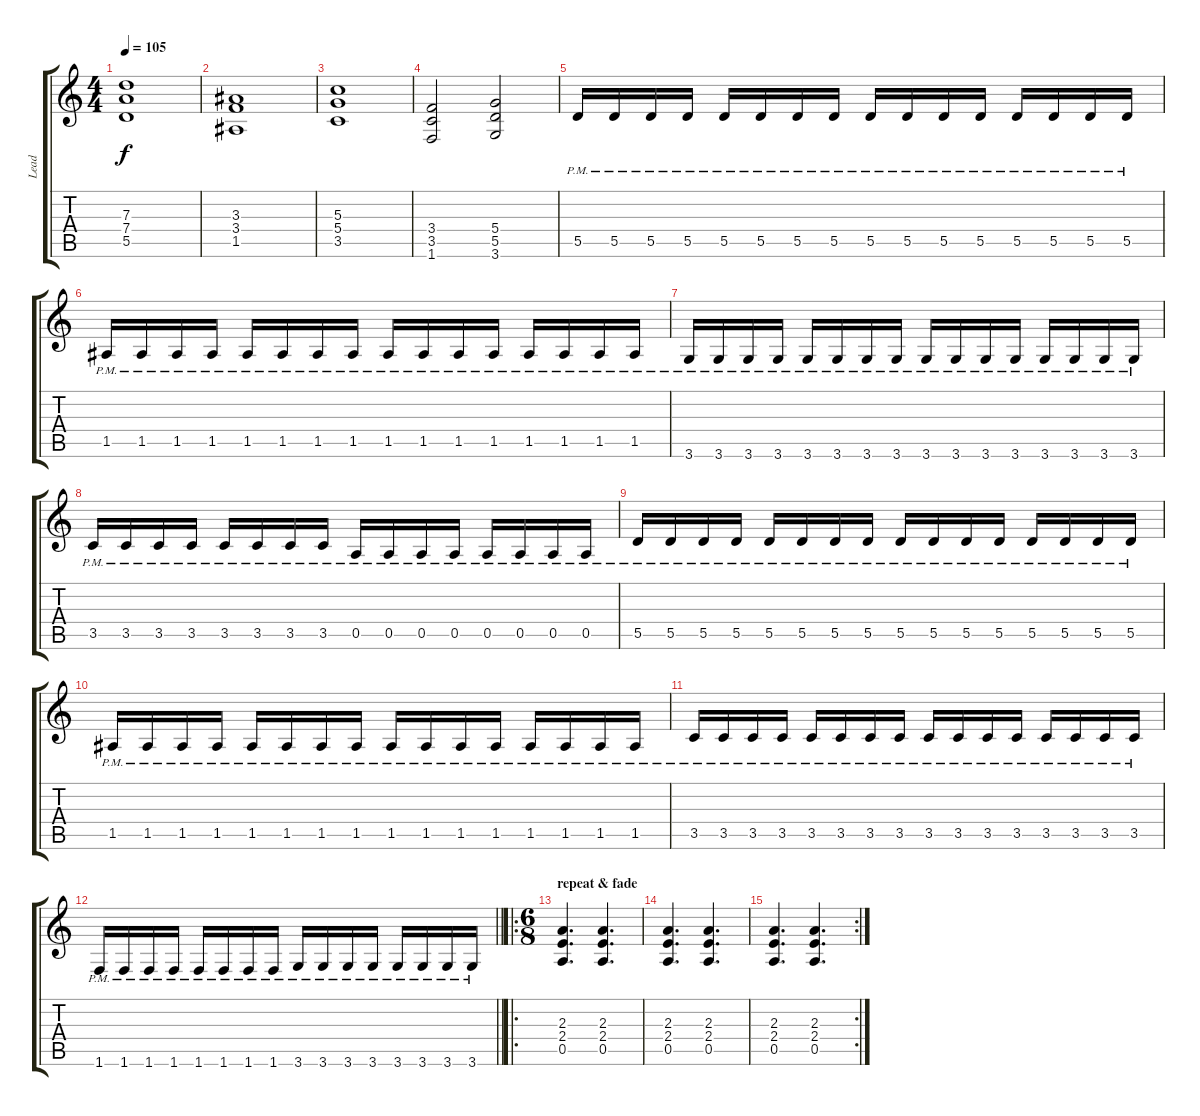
\track ("Lead" "Lead") {instrument distortionguitar}
\staff {score tabs}
\tuning (E4 B3 G3 D3 A2 E2) {hide}
\ts (4 4)
\tempo 105
\clef g2
\ks c
(7.3 7.4 5.5).1{dy f} |
(3.3 3.4 1.5).1 |
(5.3 5.4 3.5).1 |
(3.4 3.5 1.6).2 (5.4 5.5 3.6).2 |
5.5{pm}.16 5.5{pm}.16 5.5{pm}.16 5.5{pm}.16 5.5{pm}.16 5.5{pm}.16 5.5{pm}.16 5.5{pm}.16 5.5{pm}.16 5.5{pm}.16 5.5{pm}.16 5.5{pm}.16 5.5{pm}.16 5.5{pm}.16 5.5{pm}.16 5.5{pm}.16 |
1.5{pm}.16 1.5{pm}.16 1.5{pm}.16 1.5{pm}.16 1.5{pm}.16 1.5{pm}.16 1.5{pm}.16 1.5{pm}.16 1.5{pm}.16 1.5{pm}.16 1.5{pm}.16 1.5{pm}.16 1.5{pm}.16 1.5{pm}.16 1.5{pm}.16 1.5{pm}.16 |
3.6{pm}.16 3.6{pm}.16 3.6{pm}.16 3.6{pm}.16 3.6{pm}.16 3.6{pm}.16 3.6{pm}.16 3.6{pm}.16 3.6{pm}.16 3.6{pm}.16 3.6{pm}.16 3.6{pm}.16 3.6{pm}.16 3.6{pm}.16 3.6{pm}.16 3.6{pm}.16 |
3.5{pm}.16 3.5{pm}.16 3.5{pm}.16 3.5{pm}.16 3.5{pm}.16 3.5{pm}.16 3.5{pm}.16 3.5{pm}.16 0.5{pm}.16 0.5{pm}.16 0.5{pm}.16 0.5{pm}.16 0.5{pm}.16 0.5{pm}.16 0.5{pm}.16 0.5{pm}.16 |
5.5{pm}.16 5.5{pm}.16 5.5{pm}.16 5.5{pm}.16 5.5{pm}.16 5.5{pm}.16 5.5{pm}.16 5.5{pm}.16 5.5{pm}.16 5.5{pm}.16 5.5{pm}.16 5.5{pm}.16 5.5{pm}.16 5.5{pm}.16 5.5{pm}.16 5.5{pm}.16 |
1.5{pm}.16 1.5{pm}.16 1.5{pm}.16 1.5{pm}.16 1.5{pm}.16 1.5{pm}.16 1.5{pm}.16 1.5{pm}.16 1.5{pm}.16 1.5{pm}.16 1.5{pm}.16 1.5{pm}.16 1.5{pm}.16 1.5{pm}.16 1.5{pm}.16 1.5{pm}.16 |
3.5{pm}.16 3.5{pm}.16 3.5{pm}.16 3.5{pm}.16 3.5{pm}.16 3.5{pm}.16 3.5{pm}.16 3.5{pm}.16 3.5{pm}.16 3.5{pm}.16 3.5{pm}.16 3.5{pm}.16 3.5{pm}.16 3.5{pm}.16 3.5{pm}.16 3.5{pm}.16 |
\barLineRight lightlight
1.6{pm}.16 1.6{pm}.16 1.6{pm}.16 1.6{pm}.16 1.6{pm}.16 1.6{pm}.16 1.6{pm}.16 1.6{pm}.16 3.6{pm}.16 3.6{pm}.16 3.6{pm}.16 3.6{pm}.16 3.6{pm}.16 3.6{pm}.16 3.6{pm}.16 3.6{pm}.16 |
\ro
\ts (6 8)
\section ("" "repeat & fade")
(2.3 2.4 0.5).4{d} (2.3 2.4 0.5).4{d} |
(2.3 2.4 0.5).4{d} (2.3 2.4 0.5).4{d} |
\rc 2
(2.3 2.4 0.5).4{d} (2.3 2.4 0.5).4{d}
